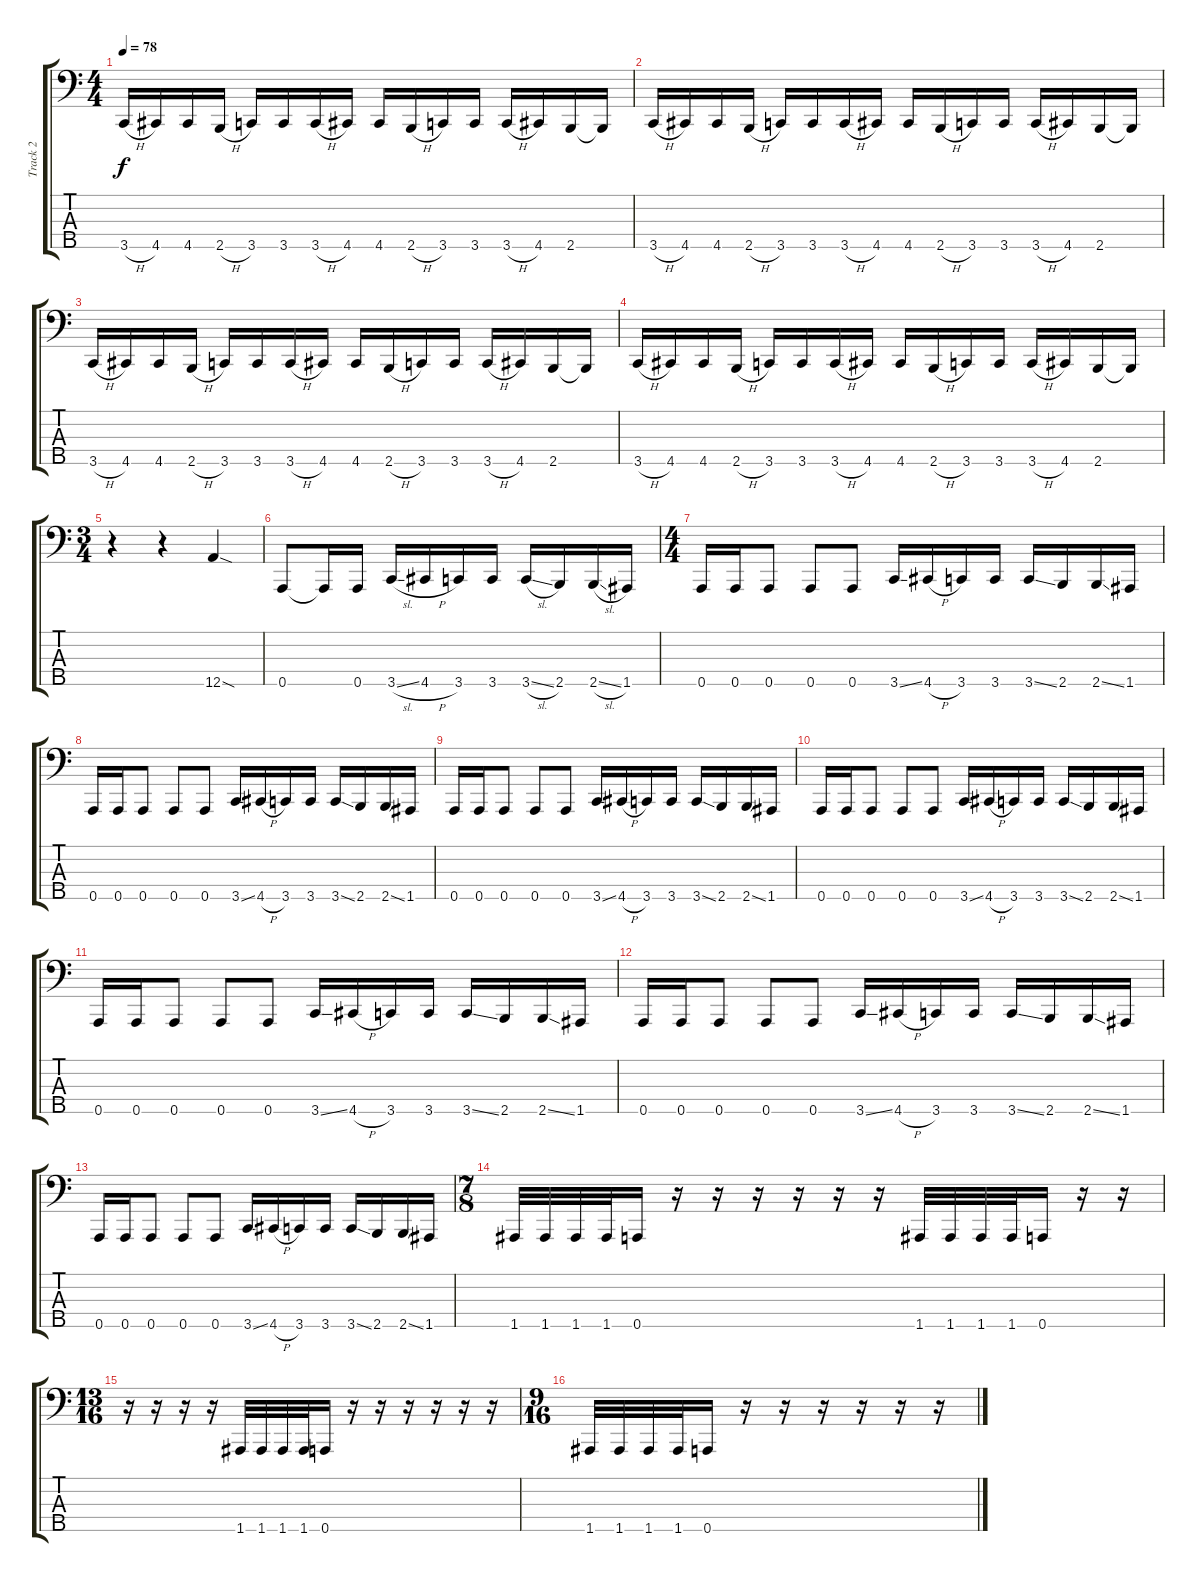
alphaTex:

\track ("Track 2" "Track 2") {instrument electricbasspick}
\staff {score tabs}
\tuning (G2 D2 A1 E1 A0) {hide}
\ts (4 4)
\tempo 78
\clef f4
\ks c
3.5{h}.16{dy f} 4.5.16 4.5.16 2.5{h}.16 3.5.16 3.5.16 3.5{h}.16 4.5.16 4.5.16 2.5{h}.16 3.5.16 3.5.16 3.5{h}.16 4.5.16 2.5.16 2.5{t}.16 |
3.5{h}.16 4.5.16 4.5.16 2.5{h}.16 3.5.16 3.5.16 3.5{h}.16 4.5.16 4.5.16 2.5{h}.16 3.5.16 3.5.16 3.5{h}.16 4.5.16 2.5.16 2.5{t}.16 |
3.5{h}.16 4.5.16 4.5.16 2.5{h}.16 3.5.16 3.5.16 3.5{h}.16 4.5.16 4.5.16 2.5{h}.16 3.5.16 3.5.16 3.5{h}.16 4.5.16 2.5.16 2.5{t}.16 |
3.5{h}.16 4.5.16 4.5.16 2.5{h}.16 3.5.16 3.5.16 3.5{h}.16 4.5.16 4.5.16 2.5{h}.16 3.5.16 3.5.16 3.5{h}.16 4.5.16 2.5.16 2.5{t}.16 |
\ts (3 4)
r.4 r.4 12.5{sod}.4 |
0.5.8 0.5{t}.16 0.5.16 3.5{sl}.16 4.5{h}.16 3.5.16 3.5.16 3.5{sl}.16 2.5.16 2.5{sl}.16 1.5.16 |
\ts (4 4)
0.5.16 0.5.16 0.5.8 0.5.8 0.5.8 3.5{ss}.16 4.5{h}.16 3.5.16 3.5.16 3.5{ss}.16 2.5.16 2.5{ss}.16 1.5.16 |
0.5.16 0.5.16 0.5.8 0.5.8 0.5.8 3.5{ss}.16 4.5{h}.16 3.5.16 3.5.16 3.5{ss}.16 2.5.16 2.5{ss}.16 1.5.16 |
0.5.16 0.5.16 0.5.8 0.5.8 0.5.8 3.5{ss}.16 4.5{h}.16 3.5.16 3.5.16 3.5{ss}.16 2.5.16 2.5{ss}.16 1.5.16 |
0.5.16 0.5.16 0.5.8 0.5.8 0.5.8 3.5{ss}.16 4.5{h}.16 3.5.16 3.5.16 3.5{ss}.16 2.5.16 2.5{ss}.16 1.5.16 |
0.5.16 0.5.16 0.5.8 0.5.8 0.5.8 3.5{ss}.16 4.5{h}.16 3.5.16 3.5.16 3.5{ss}.16 2.5.16 2.5{ss}.16 1.5.16 |
0.5.16 0.5.16 0.5.8 0.5.8 0.5.8 3.5{ss}.16 4.5{h}.16 3.5.16 3.5.16 3.5{ss}.16 2.5.16 2.5{ss}.16 1.5.16 |
0.5.16 0.5.16 0.5.8 0.5.8 0.5.8 3.5{ss}.16 4.5{h}.16 3.5.16 3.5.16 3.5{ss}.16 2.5.16 2.5{ss}.16 1.5.16 |
\ts (7 8)
1.5.32 1.5.32 1.5.32 1.5.32 0.5.16 r.16 r.16 r.16 r.16 r.16 r.16 1.5.32 1.5.32 1.5.32 1.5.32 0.5.16 r.16 r.16 |
\ts (13 16)
r.16 r.16 r.16 r.16 1.5.32 1.5.32 1.5.32 1.5.32 0.5.16 r.16 r.16 r.16 r.16 r.16 r.16 |
\ts (9 16)
1.5.32 1.5.32 1.5.32 1.5.32 0.5.16 r.16 r.16 r.16 r.16 r.16 r.16
